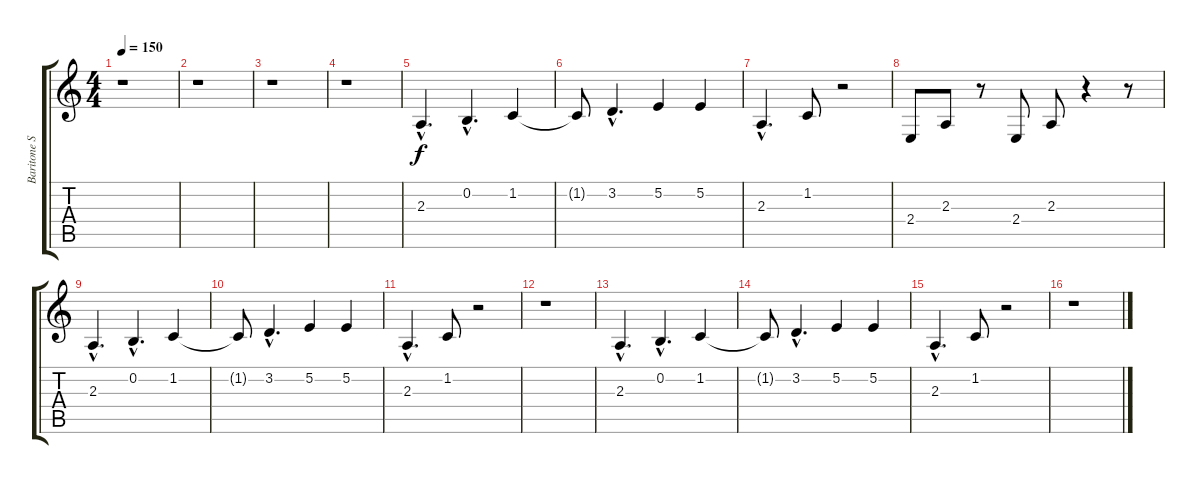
\track ("Baritone Sax" "Baritone S") {instrument baritonesax}
\staff {score tabs}
\tuning (E4 B3 G3 D3 A2 E2) {hide}
\ts (4 4)
\tempo 150
\clef g2
\ks c
r.1{dy f} |
r.1 |
r.1 |
r.1 |
2.3{hac}.4{d} 0.2{hac}.4{d} 1.2.4 |
1.2{t}.8 3.2{hac}.4{d} 5.2.4 5.2.4 |
2.3{hac}.4{d} 1.2.8 r.2 |
2.4.8 2.3.8 r.8 2.4.8 2.3.8 r.4 r.8 |
2.3{hac}.4{d} 0.2{hac}.4{d} 1.2.4 |
1.2{t}.8 3.2{hac}.4{d} 5.2.4 5.2.4 |
2.3{hac}.4{d} 1.2.8 r.2 |
r.1 |
2.3{hac}.4{d} 0.2{hac}.4{d} 1.2.4 |
1.2{t}.8 3.2{hac}.4{d} 5.2.4 5.2.4 |
2.3{hac}.4{d} 1.2.8 r.2 |
r.1
